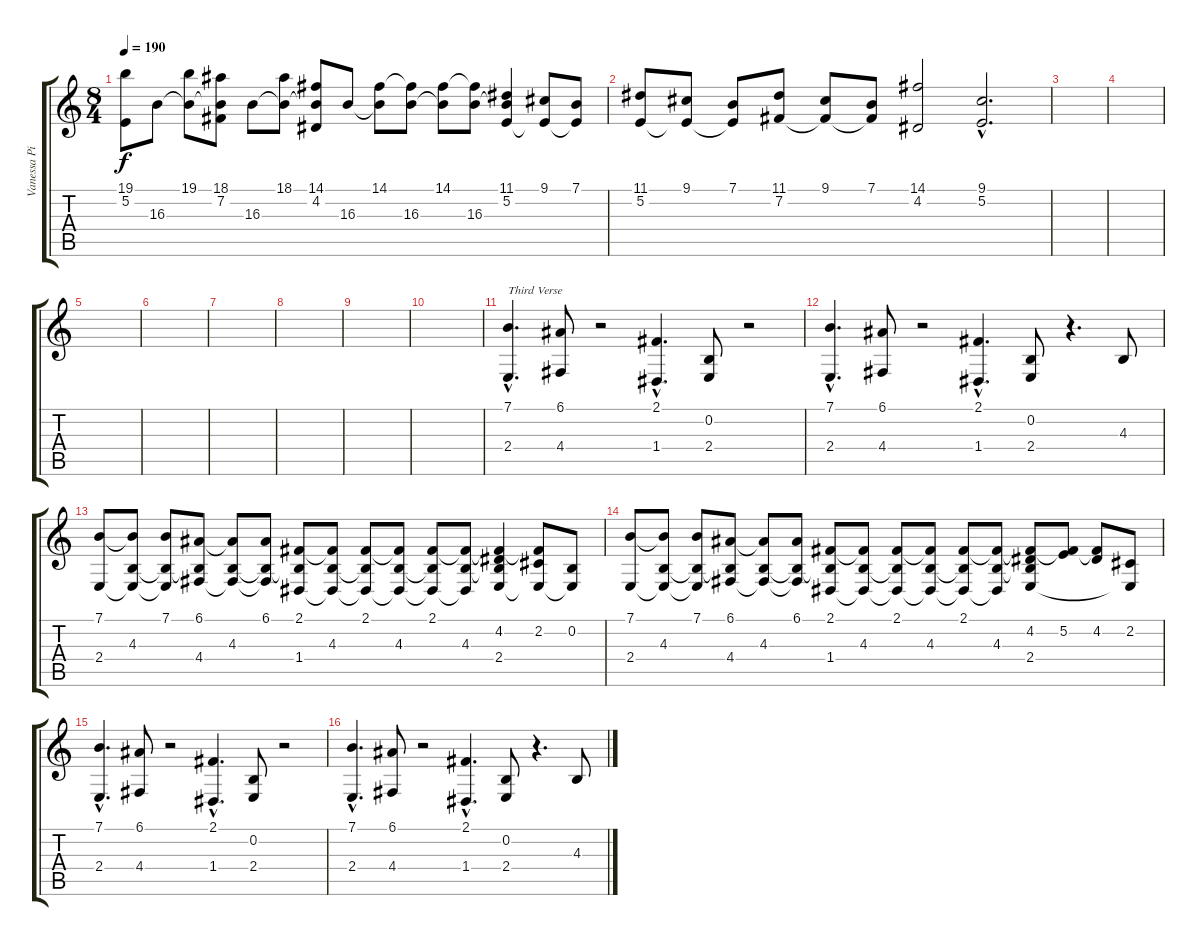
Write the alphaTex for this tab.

\track ("Vanessa Piano" "Vanessa Pi") {instrument brightacousticpiano}
\staff {score tabs}
\tuning (E4 B3 G3 D3 A2 E2) {hide}
\ts (8 4)
\tempo 190
\clef g2
\ks c
(19.1 5.2).8{dy f volume 16} 16.3.8 (19.1 16.3{t}).8 (18.1 7.2 16.3{t}).8 16.3.8 (18.1 16.3{t}).8 (14.1 4.2 16.3{t}).8 16.3.8 (14.1 16.3{t}).8 (14.1{t} 16.3).8 (14.1 16.3{t}).8 (14.1{t} 16.3).8 (11.1 5.2 16.3{t}).4 (9.1 5.2{t}).8 (7.1 5.2{t}).8 |
(11.1 5.2).8 (9.1 5.2{t}).8 (7.1 5.2{t}).8 (11.1 7.2).8 (9.1 7.2{t}).8 (7.1 7.2{t}).8 (14.1 4.2).2 (9.1{hac} 5.2{hac}).2{d} |
|
|
|
|
|
|
|
|
(7.1{hac} 2.4{hac}).4{d txt "Third Verse"} (6.1 4.4).8 r.2 (2.1{hac} 1.4{hac}).4{d} (0.2 2.4).8 r.2 |
(7.1{hac} 2.4{hac}).4{d} (6.1 4.4).8 r.2 (2.1{hac} 1.4{hac}).4{d} (0.2 2.4).8 r.4{d} 4.3.8 |
(7.1 2.4).8 (7.1{t} 4.3 2.4{t}).8 (7.1 4.3{t} 2.4{t}).8 (6.1 4.3{t} 4.4).8 (6.1{t} 4.3 4.4{t}).8 (6.1 4.3{t} 4.4{t}).8 (2.1 4.3{t} 1.4).8 (2.1{t} 4.3 1.4{t}).8 (2.1 4.3{t} 1.4{t}).8 (2.1{t} 4.3 1.4{t}).8 (2.1 4.3{t} 1.4{t}).8 (2.1{t} 4.3 1.4{t}).8 (2.1{t} 4.2 4.3{t} 2.4).4 (2.1{t} 2.2 2.4{t}).8 (0.2 2.4{t}).8 |
(7.1 2.4).8 (7.1{t} 4.3 2.4{t}).8 (7.1 4.3{t} 2.4{t}).8 (6.1 4.3{t} 4.4).8 (6.1{t} 4.3 4.4{t}).8 (6.1 4.3{t} 4.4{t}).8 (2.1 4.3{t} 1.4).8 (2.1{t} 4.3 1.4{t}).8 (2.1 4.3{t} 1.4{t}).8 (2.1{t} 4.3 1.4{t}).8 (2.1 4.3{t} 1.4{t}).8 (2.1{t} 4.3 1.4{t}).8 (2.1{t} 4.2 4.3{t} 2.4).8 (2.1{t} 5.2).8 (2.1{t} 4.2).8 (2.2 2.4{t}).8 |
(7.1{hac} 2.4{hac}).4{d} (6.1 4.4).8 r.2 (2.1{hac} 1.4{hac}).4{d} (0.2 2.4).8 r.2 |
(7.1{hac} 2.4{hac}).4{d} (6.1 4.4).8 r.2 (2.1{hac} 1.4{hac}).4{d} (0.2 2.4).8 r.4{d} 4.3.8
